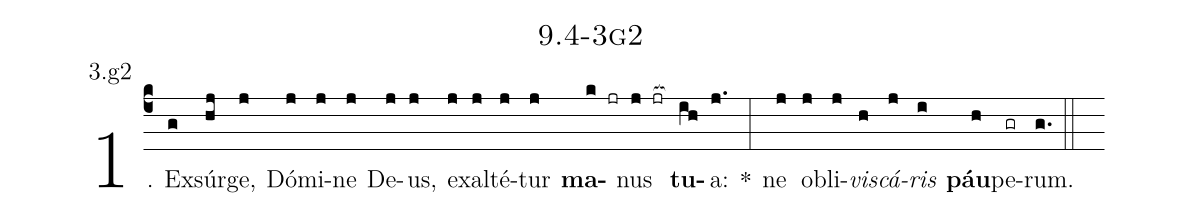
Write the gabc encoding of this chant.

name: 9.4-3g2;
annotation: 3.g2;
%%
(c4)1. Ex(g)súr(hj)ge,(j) Dó(j)mi(j)ne(j) De(j)us,(j) ex(j)al(j)té(j)tur(j) <b>ma</b>(k jr)nus(j jr[ocb:1{]) <b>tu</b>(ih[ocb:0}])a:(j.) *(:) ne(j) ob(j)li(j)<i>vis</i>(h)<i>cá</i>(j)<i>ris</i>(i) <b>páu</b>(h)pe(gr)rum.(g.) (::)


%E(j) u(h) o(j) u(i) a(h) e.(g.) (::)
